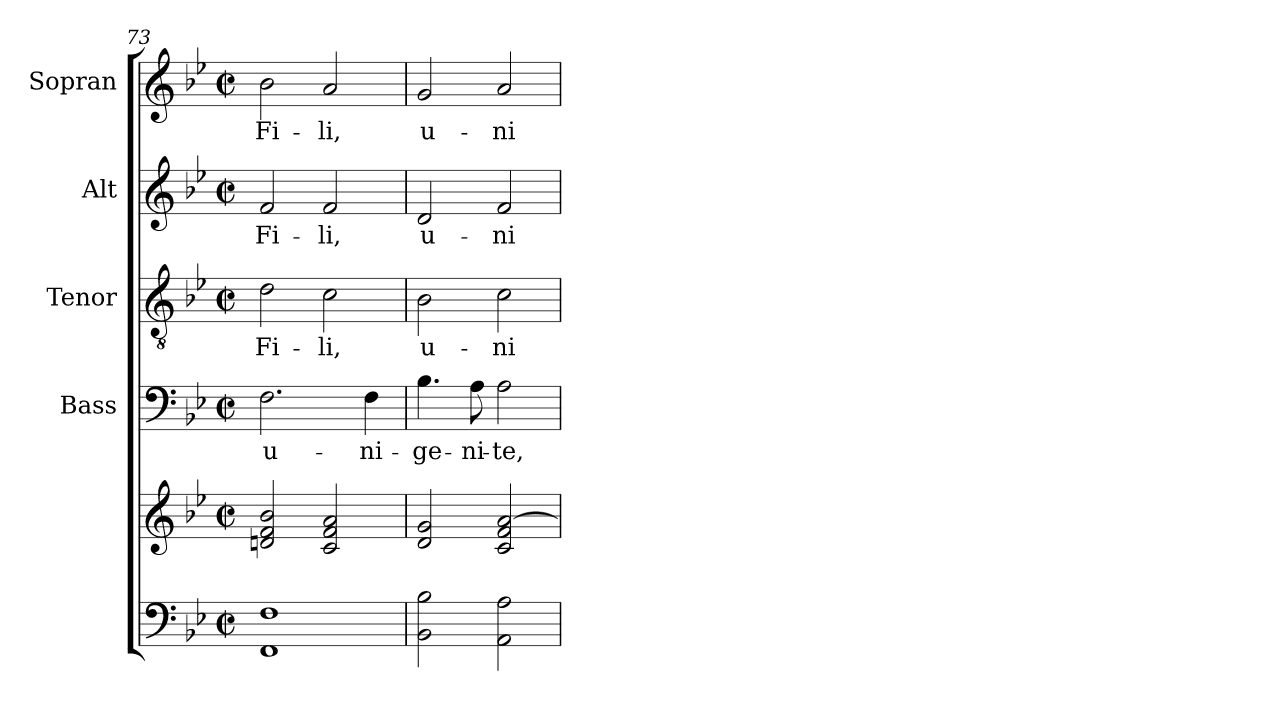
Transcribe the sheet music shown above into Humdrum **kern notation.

**kern	**kern	**kern	**text	**kern	**text	**kern	**text	**kern	**text
*part5	*part5	*part4	*part4	*part3	*part3	*part2	*part2	*part1	*part1
*staff6	*staff5	*staff4	*staff4	*staff3	*staff3	*staff2	*staff2	*staff1	*staff1
*	*	*I"Bass	*	*I"Tenor	*	*I"Alt	*	*I"Sopran	*
*	*	*I'B.	*	*I'T.	*	*I'A.	*	*I'S.	*
*clefF4	*clefG2	*clefF4	*	*clefGv2	*	*clefG2	*	*clefG2	*
*k[b-e-]	*k[b-e-]	*k[b-e-]	*	*k[b-e-]	*	*k[b-e-]	*	*k[b-e-]	*
*B-:	*B-:	*B-:	*	*B-:	*	*B-:	*	*B-:	*
*M2/2	*M2/2	*M2/2	*	*M2/2	*	*M2/2	*	*M2/2	*
*met(c|)	*met(c|)	*met(c|)	*	*met(c|)	*	*met(c|)	*	*met(c|)	*
=73	=73	=73	=73	=73	=73	=73	=73	=73	=73
!	!	!	!LO:LY:b	!	!LO:LY:b	!	!LO:LY:b	!	!LO:LY:b
1FF 1F	2dn/ 2f/ 2b-/	2.F\	u-	2d\	Fi-	2f/	Fi-	2b-\	Fi-
!	!	!	!	!	!LO:LY:b	!	!LO:LY:b	!	!LO:LY:b
.	2c/ 2f/ 2a/	.	.	2c\	-li,	2f/	-li,	2a/	-li,
!	!	!	!LO:LY:b	!	!	!	!	!	!
.	.	4F\	-ni-	.	.	.	.	.	.
=74	=74	=74	=74	=74	=74	=74	=74	=74	=74
!	!	!	!LO:LY:b	!	!LO:LY:b	!	!LO:LY:b	!	!LO:LY:b
2BB-\ 2B-\	2d/ 2g/	4.B-\	-ge-	2B-\	u-	2d/	u-	2g/	u-
!	!	!	!LO:LY:b	!	!	!	!	!	!
.	.	8A\	-ni-	.	.	.	.	.	.
!	!	!	!LO:LY:b	!	!LO:LY:b	!	!LO:LY:b	!	!LO:LY:b
2AA\ 2A\	2c/ 2f/ [>2a/	2A\	-te,	2c\	-ni-	2f/	-ni-	2a/	-ni-
=	=	=	=	=	=	=	=	=	=
*-	*-	*-	*-	*-	*-	*-	*-	*-	*-
